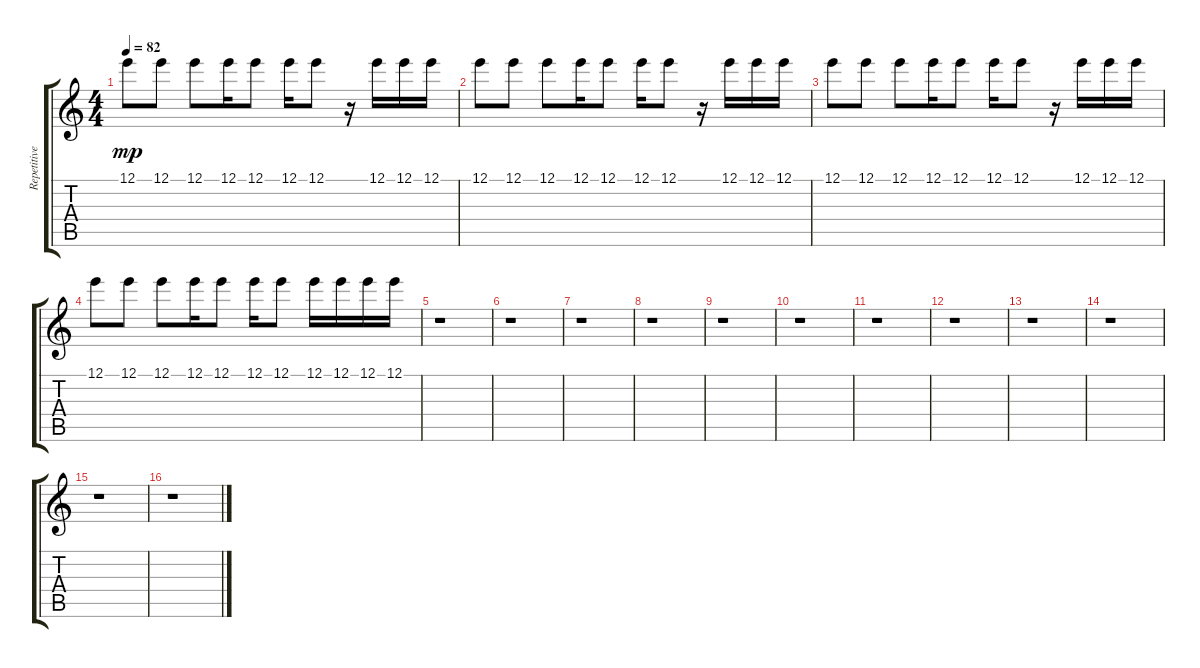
\track ("Repetitive E" "Repetitive") {instrument electricguitarjazz}
\staff {score tabs}
\tuning (E4 B3 G3 D3 A2 E2) {hide}
\ts (4 4)
\tempo 82
\clef g2
\ks c
12.1.8{dy mp instrument electricguitarjazz} 12.1.8 12.1.8 12.1.16 12.1.8 12.1.16 12.1.8 r.16 12.1.16 12.1.16 12.1.16 |
12.1.8 12.1.8 12.1.8 12.1.16 12.1.8 12.1.16 12.1.8 r.16 12.1.16 12.1.16 12.1.16 |
12.1.8 12.1.8 12.1.8 12.1.16 12.1.8 12.1.16 12.1.8 r.16 12.1.16 12.1.16 12.1.16 |
12.1.8 12.1.8 12.1.8 12.1.16 12.1.8 12.1.16 12.1.8 12.1.16 12.1.16 12.1.16 12.1.16 |
r.1 |
r.1 |
r.1 |
r.1 |
r.1 |
r.1 |
r.1 |
r.1 |
r.1 |
r.1 |
r.1 |
r.1
